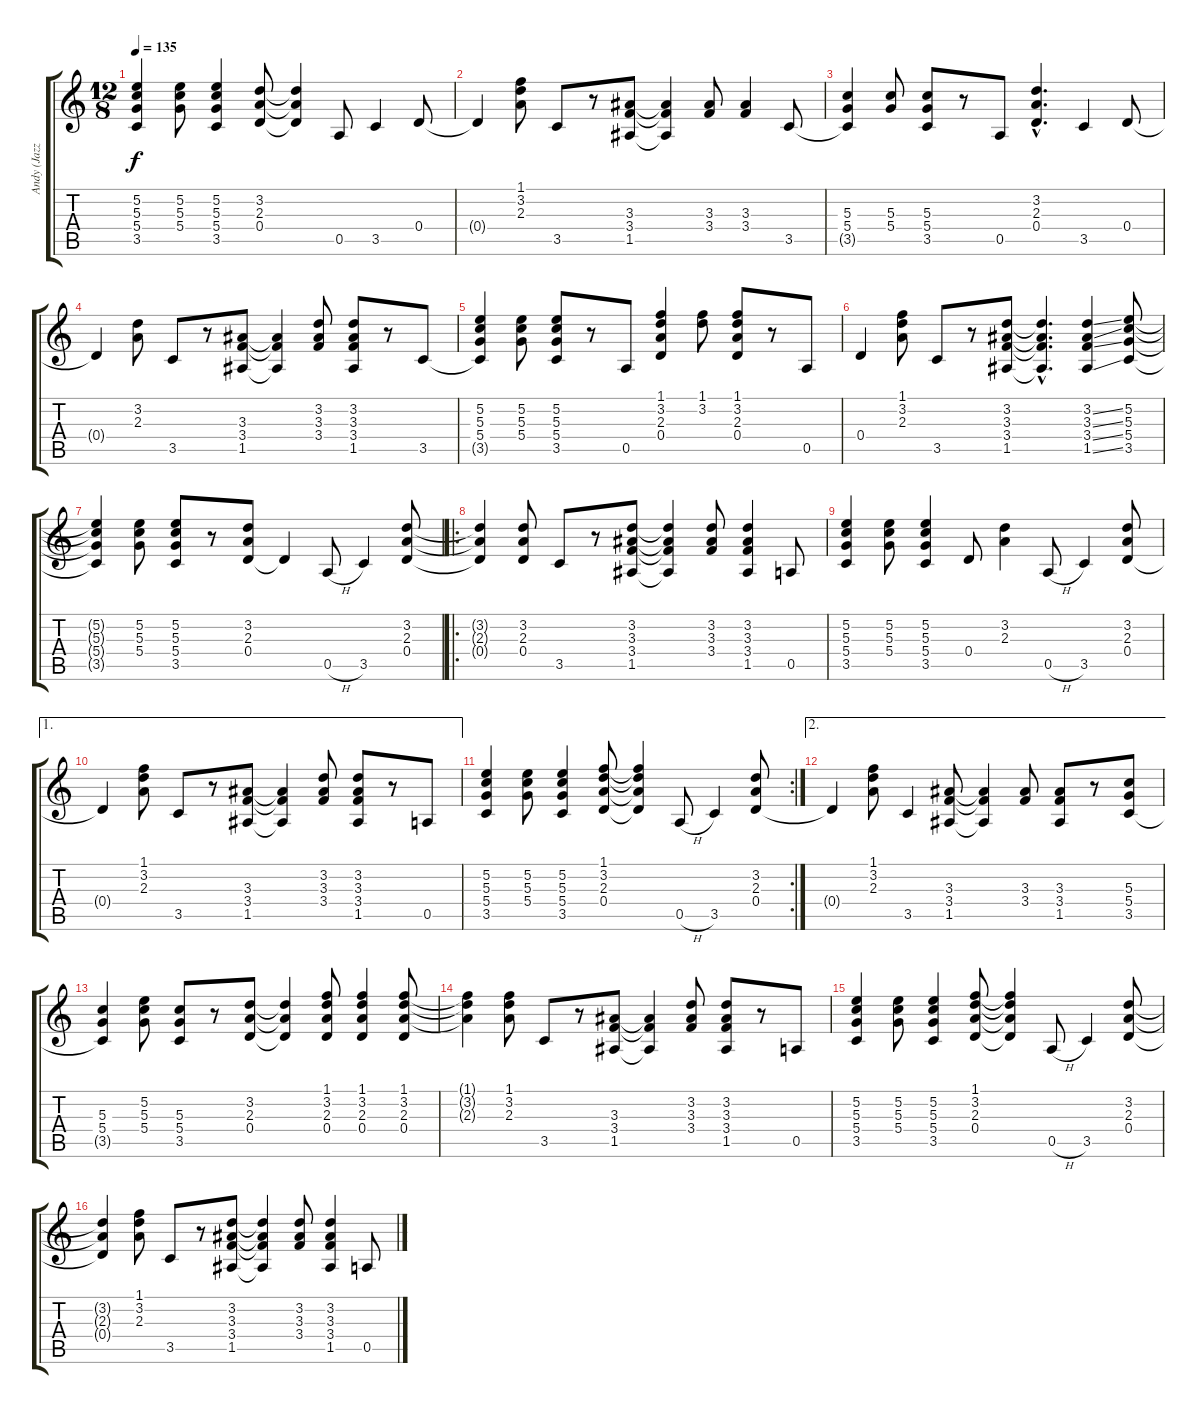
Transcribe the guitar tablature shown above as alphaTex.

\track ("Andy (Jazz Guitar)" "Andy (Jazz") {instrument acousticguitarsteel}
\staff {score tabs}
\tuning (E4 B3 G3 D3 A2 E2) {hide}
\ts (12 8)
\tempo 135
\clef g2
\ks c
(5.2 5.3 5.4 3.5).4{dy f} (5.2 5.3 5.4).8 (5.2 5.3 5.4 3.5).4 (3.2 2.3 0.4).8 (3.2{t} 2.3{t} 0.4{t}).4 0.5.8 3.5.4 0.4.8 |
0.4{t}.4 (1.1 3.2 2.3).8 3.5.8 r.8 (3.3 3.4 1.5).8 (3.3{t} 3.4{t} 1.5{t}).4 (3.3 3.4).8 (3.3 3.4).4 3.5.8 |
(5.3 5.4 3.5{t}).4 (5.3 5.4).8 (5.3 5.4 3.5).8 r.8 0.5.8 (3.2{hac} 2.3{hac} 0.4{hac}).4{d} 3.5.4 0.4.8 |
0.4{t}.4 (3.2 2.3).8 3.5.8 r.8 (3.3 3.4 1.5).8 (3.3{t} 3.4{t} 1.5{t}).4 (3.2 3.3 3.4).8 (3.2 3.3 3.4 1.5).8 r.8 3.5.8 |
(5.2 5.3 5.4 3.5{t}).4 (5.2 5.3 5.4).8 (5.2 5.3 5.4 3.5).8 r.8 0.5.8 (1.1 3.2 2.3 0.4).4 (1.1 3.2).8 (1.1 3.2 2.3 0.4).8 r.8 0.5.8 |
0.4.4 (1.1 3.2 2.3).8 3.5.8 r.8 (3.2 3.3 3.4 1.5).8 (3.2{hac t} 3.3{hac t} 3.4{hac t} 1.5{hac t}).4{d} (3.2{ss} 3.3{ss} 3.4{ss} 1.5{ss}).4 (5.2 5.3 5.4 3.5).8 |
(5.2{t} 5.3{t} 5.4{t} 3.5{t}).4 (5.2 5.3 5.4).8 (5.2 5.3 5.4 3.5).8 r.8 (3.2 2.3 0.4).8 0.4{t}.4 0.5{h}.8 3.5.4 (3.2 2.3 0.4).8 |
\ro
(3.2{t} 2.3{t} 0.4{t}).4 (3.2 2.3 0.4).8 3.5.8 r.8 (3.2 3.3 3.4 1.5).8 (3.2{t} 3.3{t} 3.4{t} 1.5{t}).4 (3.2 3.3 3.4).8 (3.2 3.3 3.4 1.5).4 0.5.8 |
(5.2 5.3 5.4 3.5).4 (5.2 5.3 5.4).8 (5.2 5.3 5.4 3.5).4 0.4.8 (3.2 2.3).4 0.5{h}.8 3.5.4 (3.2 2.3 0.4).8 |
\ae 1
0.4{t}.4 (1.1 3.2 2.3).8 3.5.8 r.8 (3.3 3.4 1.5).8 (3.3{t} 3.4{t} 1.5{t}).4 (3.2 3.3 3.4).8 (3.2 3.3 3.4 1.5).8 r.8 0.5.8 |
\rc 2
(5.2 5.3 5.4 3.5).4 (5.2 5.3 5.4).8 (5.2 5.3 5.4 3.5).4 (1.1 3.2 2.3 0.4).8 (1.1{t} 3.2{t} 2.3{t} 0.4{t}).4 0.5{h}.8 3.5.4 (3.2 2.3 0.4).8 |
\ae 2
0.4{t}.4 (1.1 3.2 2.3).8 3.5.4 (3.3 3.4 1.5).8 (3.3{t} 3.4{t} 1.5{t}).4 (3.3 3.4).8 (3.3 3.4 1.5).8 r.8 (5.3 5.4 3.5).8 |
(5.3 5.4 3.5{t}).4 (5.2 5.3 5.4).8 (5.3 5.4 3.5).8 r.8 (3.2 2.3 0.4).8 (3.2{t} 2.3{t} 0.4{t}).4 (1.1 3.2 2.3 0.4).8 (1.1 3.2 2.3 0.4).4 (1.1 3.2 2.3 0.4).8 |
(1.1{t} 3.2{t} 2.3{t}).4 (1.1 3.2 2.3).8 3.5.8 r.8 (3.3 3.4 1.5).8 (3.3{t} 3.4{t} 1.5{t}).4 (3.2 3.3 3.4).8 (3.2 3.3 3.4 1.5).8 r.8 0.5.8 |
(5.2 5.3 5.4 3.5).4 (5.2 5.3 5.4).8 (5.2 5.3 5.4 3.5).4 (1.1 3.2 2.3 0.4).8 (1.1{t} 3.2{t} 2.3{t} 0.4{t}).4 0.5{h}.8 3.5.4 (3.2 2.3 0.4).8 |
(3.2{t} 2.3{t} 0.4{t}).4 (1.1 3.2 2.3).8 3.5.8 r.8 (3.2 3.3 3.4 1.5).8 (3.2{t} 3.3{t} 3.4{t} 1.5{t}).4 (3.2 3.3 3.4).8 (3.2 3.3 3.4 1.5).4 0.5.8
